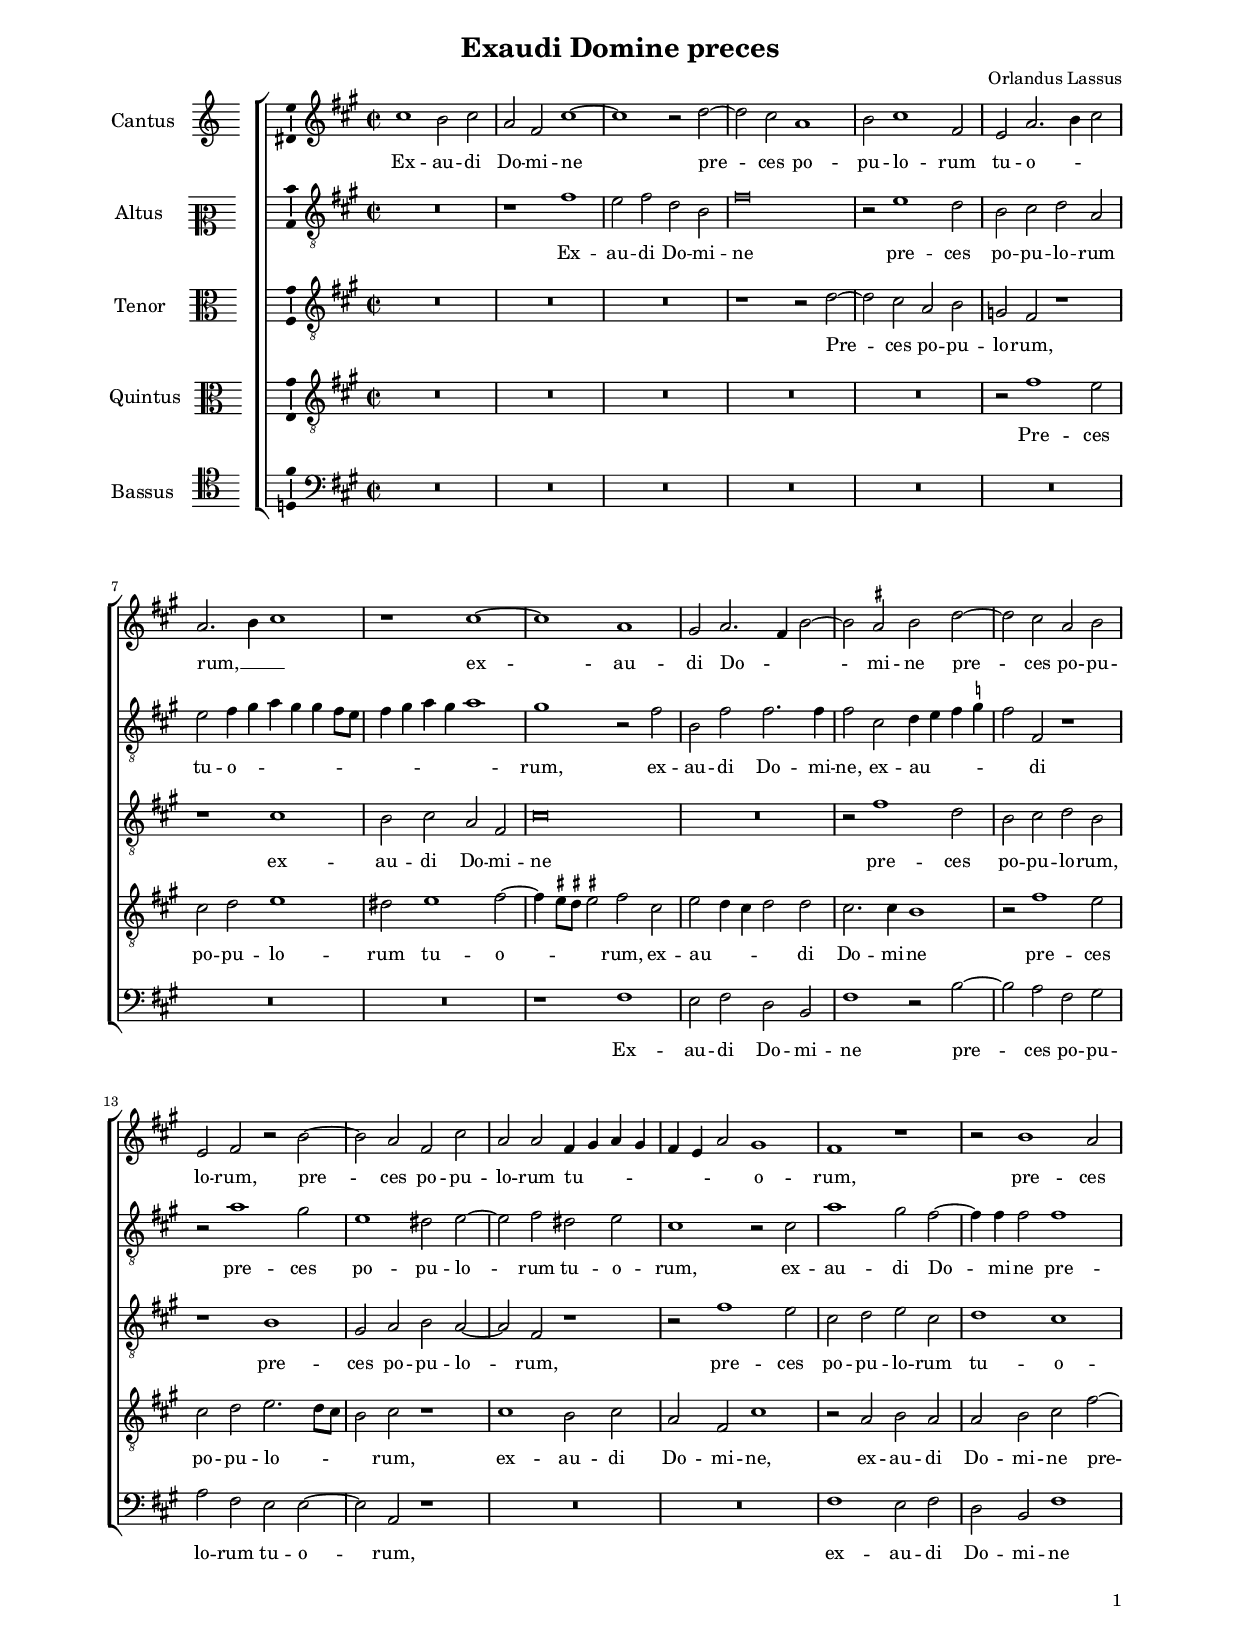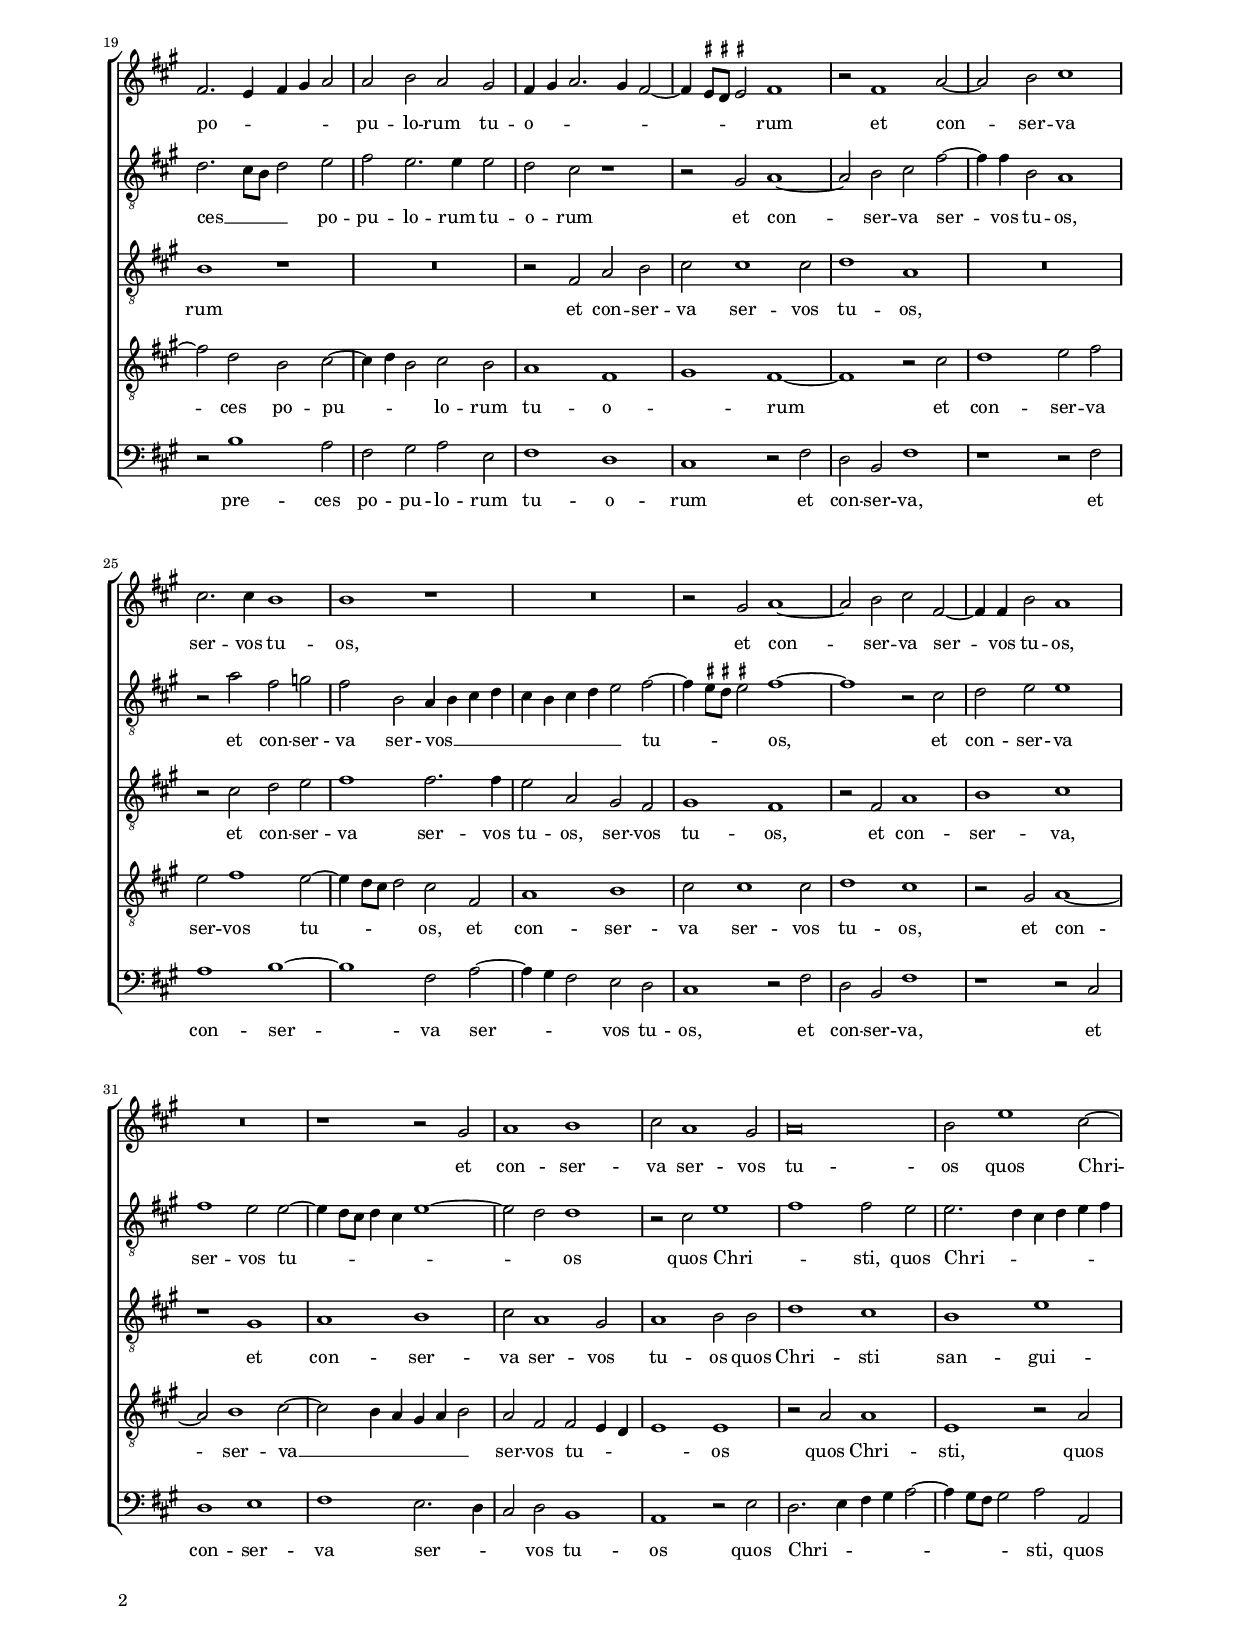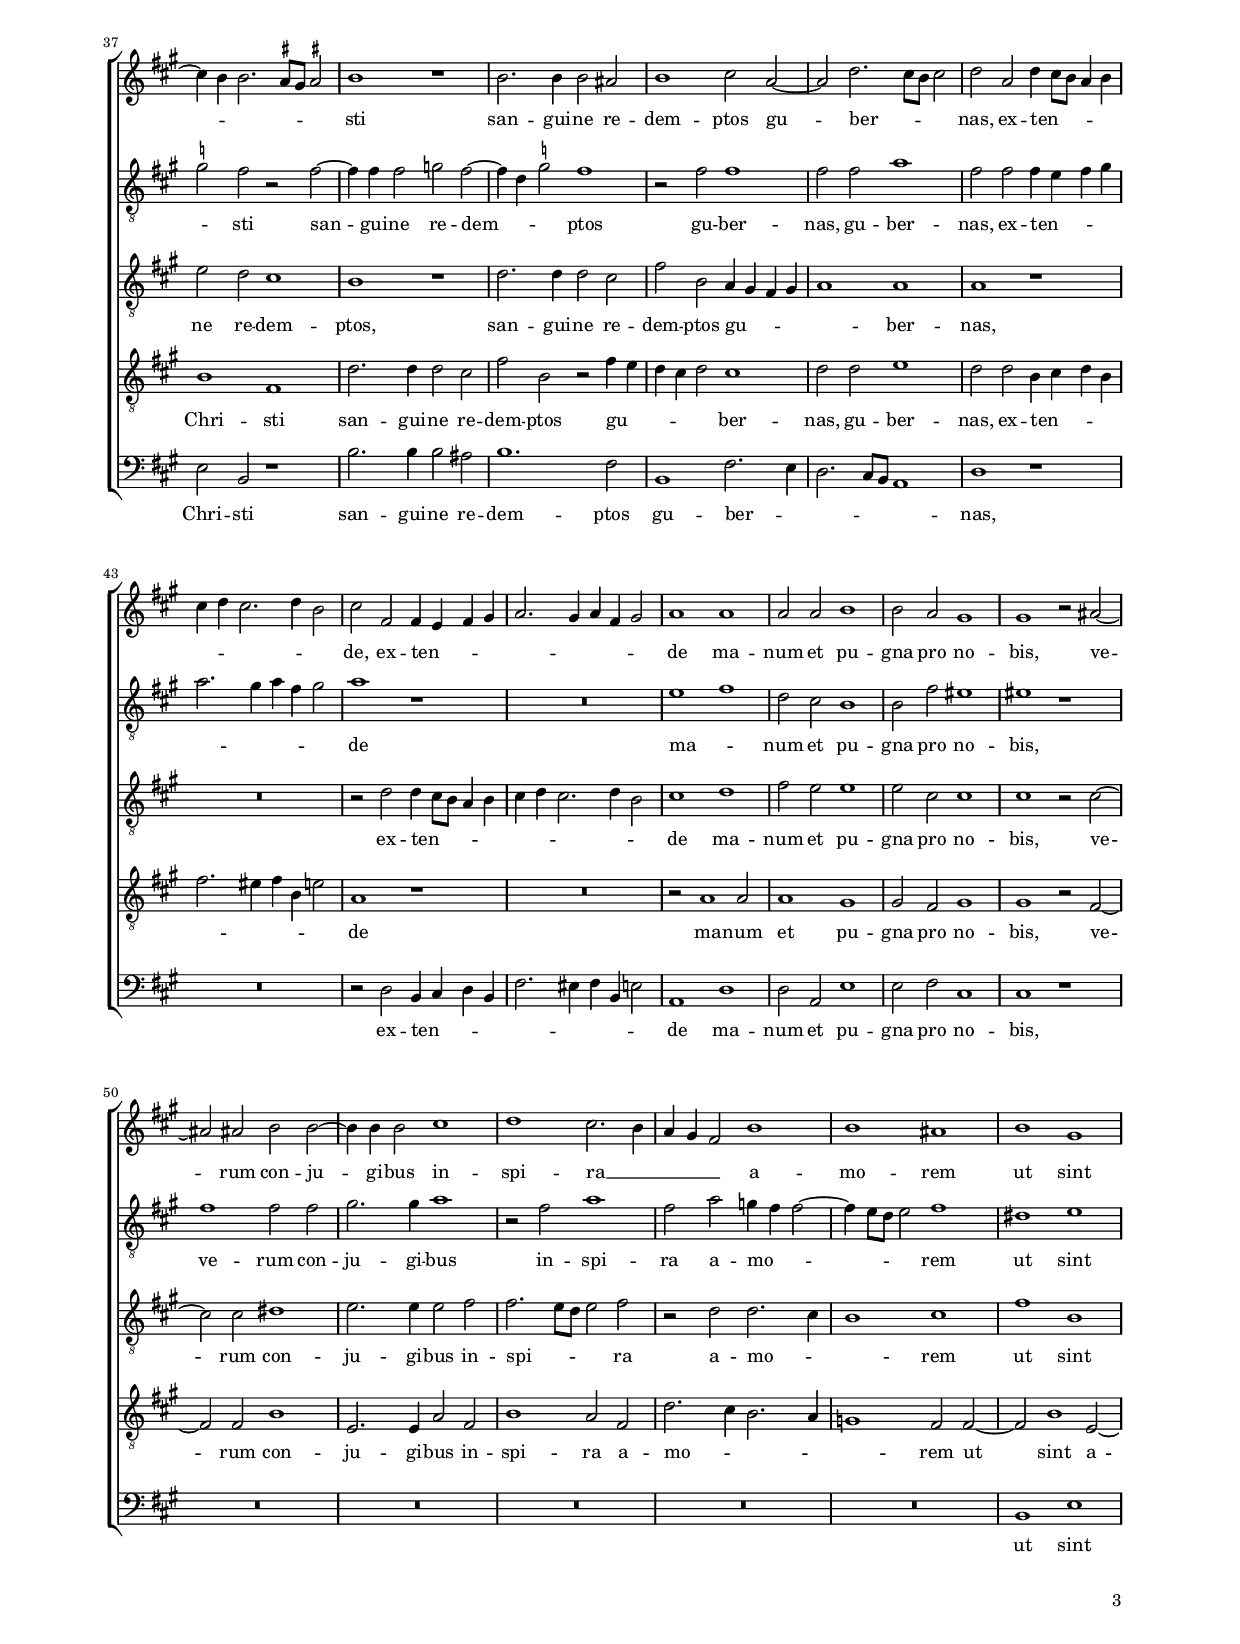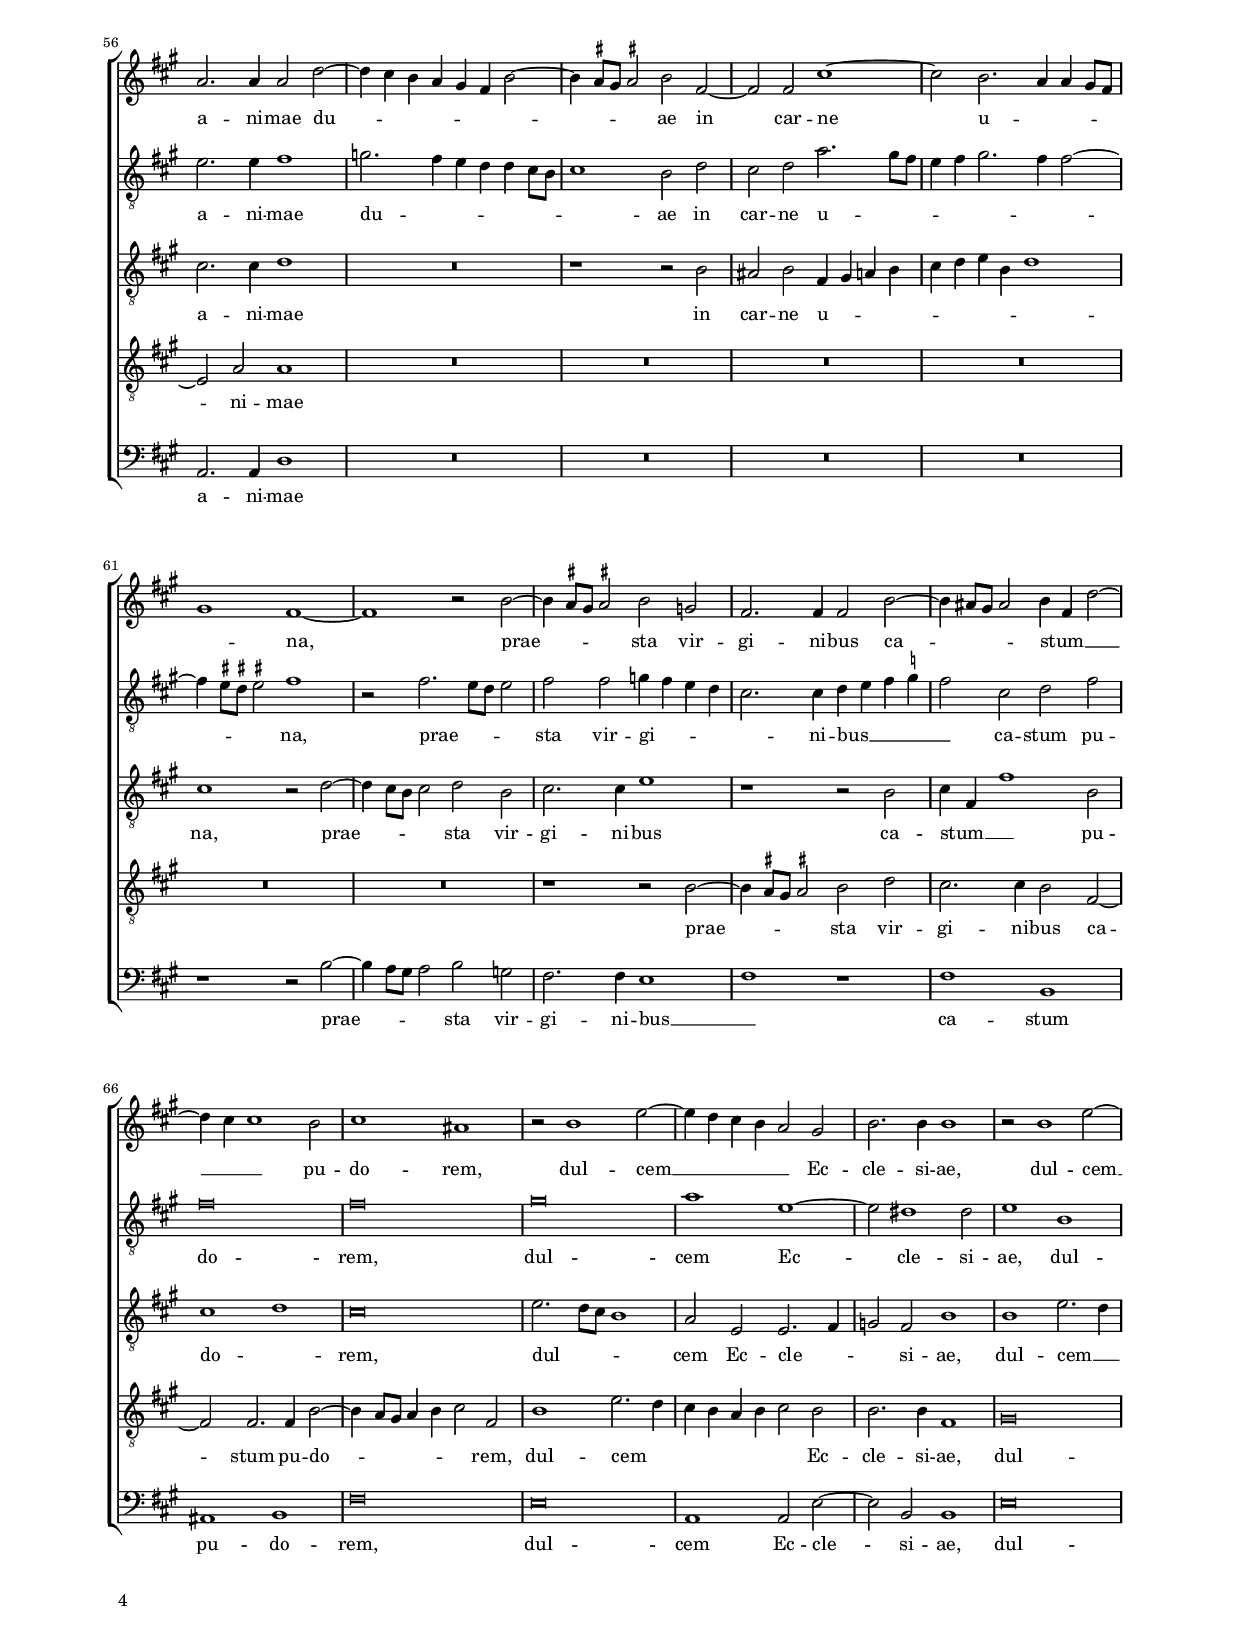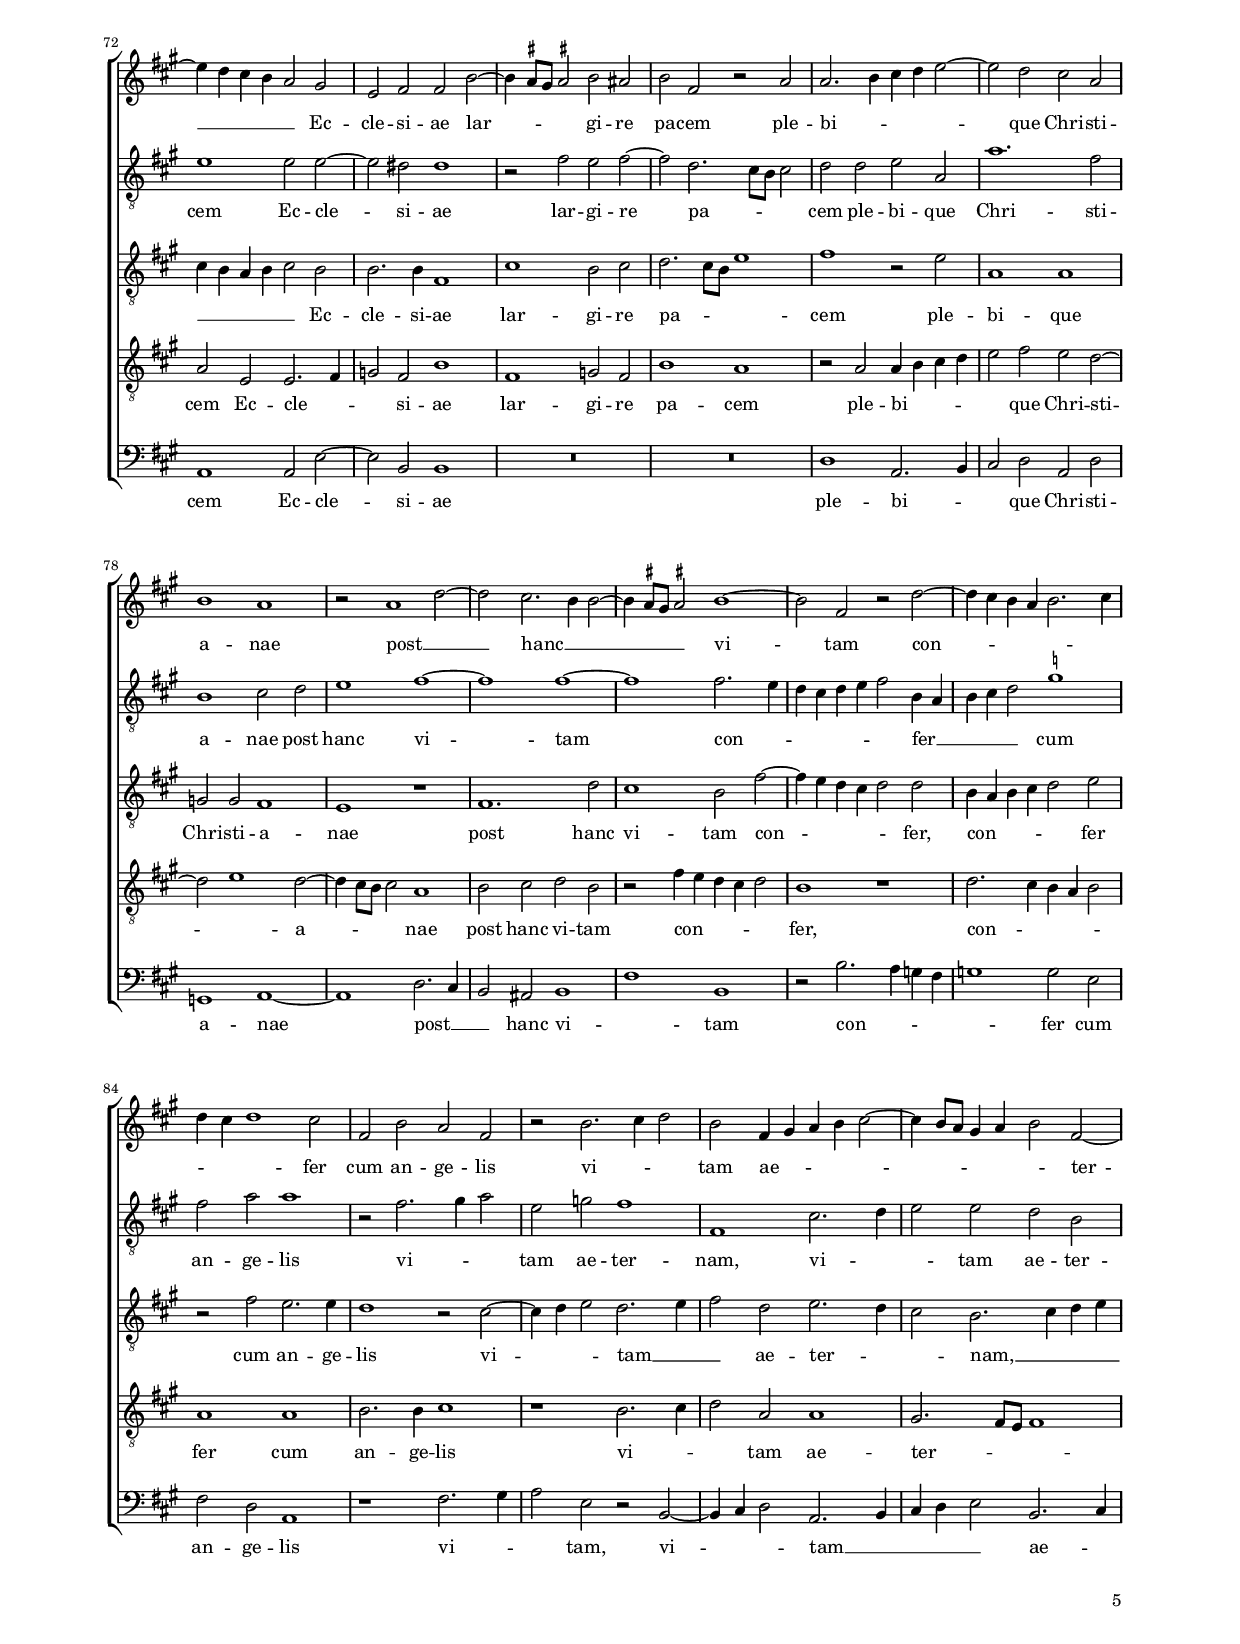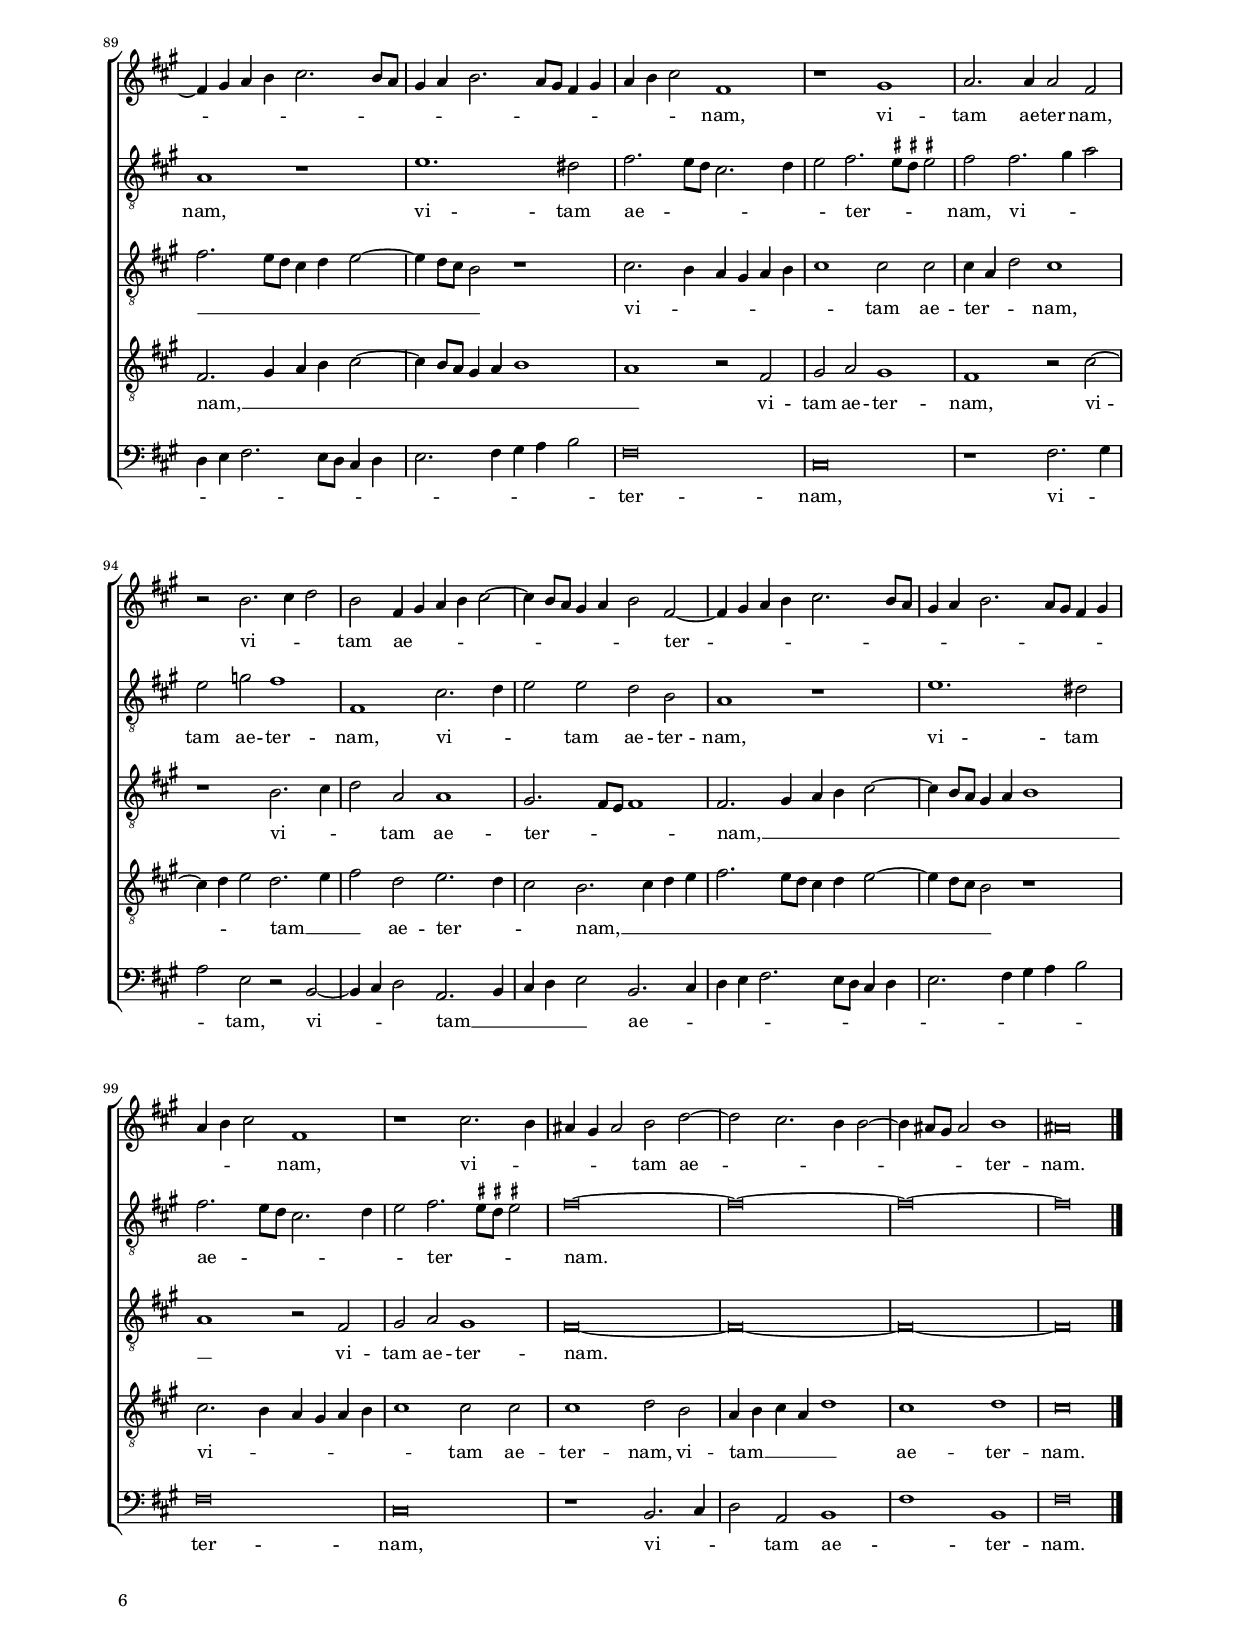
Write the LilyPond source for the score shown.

\header
{
  title="Exaudi Domine preces"
  composer="Orlandus Lassus"
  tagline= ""
}

\version "2.22.0"
\include "deutsch.ly"
#(set-global-staff-size 15)
#(ly:set-option 'point-and-click #f)

	
\paper
	{
	top-margin = 1.8 \cm
	bottom-margin = 1.2 \cm
	left-margin = 2 \cm
	right-margin = 2 \cm
	ragged-bottom = ##f
	ragged-last-bottom = ##f
	print-page-number = ##f
	system-system-spacing = #'((basic-distance . 17) (minimum-distance . 14) (padding . 7) (strechability . 150))
    oddFooterMarkup=\markup   \fill-line { "" \fromproperty #'page:page-number-string }
    evenFooterMarkup=\markup  \fill-line { \fromproperty #'page:page-number-string "" }
    last-bottom-spacing = #'((basic-distance . 12) (minimum-distance . 7) (padding . 4))
	systems-per-page = 3
    page-count = 6
%	min-systems-per-page = 3
	}

	
global = {
	\key c \major
	\time 2/2 \set Score.measureLength = #(ly:make-moment 2/1)
    \set Score.tempoHideNote = ##t
    \tempo 2 = 90
	\skip 1*2*104 \bar "|."
	}

	ficta = { \once \set suggestAccidentals = ##t }
	
	forget = #(define-music-function (music) (ly:music?) #{
		\accidentalStyle forget
		$music
		\accidentalStyle default
		#})
    
    m = \melisma
	me = \melismaEnd



incipitcantus = \markup { \score {
	{
	\set Staff.instrumentName = \markup { \fontsize #1 "Cantus" }
	\key c \major
	\clef violin
	s4 \bar ""
	}
	\layout  {
	raggedright = ##t
	indent = 1.6 \cm
	line-width = 2.4\cm
	\context { \Staff \remove Time_signature_engraver }
	\override Staff.Clef.Y-extent = #'(0 . 0)
	}} \hspace #1 }
	
      
incipitaltus = \markup { \score {
	{
	\set Staff.instrumentName = \markup { \fontsize #1 "Altus" }
	\key c \major
	\clef mezzosoprano
	s4 \bar ""
	}
	\layout  {
	raggedright = ##t
	indent = 1.6 \cm
	line-width = 2.4\cm
	\context { \Staff \remove Time_signature_engraver }
	\override Staff.Clef.Y-extent = #'(0 . 0)
	}} \hspace #1 }


incipittenor = \markup { \score {
	{
	\set Staff.instrumentName = \markup { \fontsize #1 "Tenor" }
	\key c \major
	\clef alto
	s4 \bar ""
	}
	\layout  {
	raggedright = ##t
	indent = 1.6 \cm
	line-width = 2.4\cm
	\context { \Staff \remove Time_signature_engraver }
	\override Staff.Clef.Y-extent = #'(0 . 0)
	}} \hspace #1 }
      
      
incipitquintus = \markup { \score {
	{
	\set Staff.instrumentName = \markup { \fontsize #1 "Quintus" }
	\key c \major
	\clef alto
	s4 \bar ""
	}
	\layout  {
	raggedright = ##t
	indent = 1.6 \cm
	line-width = 2.4\cm
	\context { \Staff \remove Time_signature_engraver }
	\override Staff.Clef.Y-extent = #'(0 . 0)
	}} \hspace #1 }
      
      
incipitbassus = \markup { \score {
	{
	\set Staff.instrumentName = \markup { \fontsize #1 "Bassus" }
	\key c \major
	\clef tenor
	s4 \bar ""
	}
	\layout  {
	raggedright = ##t
	indent = 1.6 \cm
	line-width = 2.4\cm
	\context { \Staff \remove Time_signature_engraver }
	\override Staff.Clef.Y-extent = #'(0 . 0)
	}} \hspace #1 }


cantus = \relative c''
	{
	e1 d2 e
	c2 a e'1~
	e1 r2 f~
	f2 e c1
%5
	d2 e1 a,2 |
	g2 c2. \m d4 e2 \me
	c2. \m d4 e1 \me
	r1 e~
	e1 c
%10
	h2 c2. \m a4 d2~ |
	d2 \me \ficta cis d f~
	f2 e c d
	g,2 a r d~
	d2 c a e'
%15
	c2 c a4 \m h c h |
	a4 g c2 \me h1
	a1 r
	r2 d1 c2
	a2. \m g4 a h c2 \me
%20
	c2 d c h |
	a4 \m h c2. h4 a2~
	a4 \ficta gis8 \ficta fis \ficta gis!2 \me a1
	r2 a1 c2~
	c2 d e1
%25
	e2. e4 d1 |
	d1 r
	R\breve
	r2 h c1~
	c2 d e a,~
%30
	a4 a d2 c1 |
	R\breve
	r1 r2 h
	c1 d
	e2 c1 h2
%35
	c\breve |
	d2 g1 e2~
	e4 \m d d2. \ficta cis8 h \ficta cis!2 \me
	d1 r
	d2. d4 d2 cis
%40
	d1 e2 c~ |
	c2 f2. \m e8 d e2 \me
	f2 c f4 \m e8 d c4 d
	e4 f e2. f4 d2 \me
	e2 a, a4 \m g a h
%45
	c2. h4 c a h2 \me |
	c1 c
	c2 c d1
	d2 c h1
	h1 r2 cis~
%50
	cis cis d d~ |
	d4 d d2 e1
	f1 e2. \m d4
	c4 h a2 \me d1
	d1 cis
%55
	d1 h |
	c2. c4 c2 f~
	f4 \m e d c h a d2~
	d4 \ficta cis8 h \ficta cis!2 \me d a~
	a2 a e'1~
%60
	e2 d2. \m c4 c h8 a |
	h1 \me a~
	a1 r2 d~
	d4 \m \ficta cis8 h \ficta cis!2 \me d b
	a2. a4 a2 d~
%65
	d4 \m cis8 h cis2 \me d4 \m a f'2~ |
	f4 e e1 \me d2
	e1 cis
	r2 d1 g2~
	g4 \m f e d c2 \me h
%70
	d2. d4 d1 |
	r2 d1 g2~
	g4 \m f e d c2 \me h
	g2 a a d~
	d4 \m \ficta cis8 h \ficta cis!2 \me d cis!
%75
	d2 a r c |
	c2. \m d4 e f g2~
	g2 \me f e c
	d1 c
	r2 c1 \m f2~
%80
	f2 \me e2. \m d4 d2~ |
	d4 \ficta cis8 h \ficta cis!2 \me d1~
	d2 a r f'~
	f4 \m e d c d2. e4
	f4 e f1 \me e2
%85
	a,2 d c a |
	r2 d2. \m e4 f2 \me
	d2 a4 \m h c d e2~
	e4 d8 c h4 c d2 \me a~
	a4 \m h c d e2. d8 c
%90
	h4 c d2. c8 h a4 h |
	c4 d e2 \me a,1
	r1 h
	c2. c4 c2 a
	r2 d2. \m e4 f2 \me
%95
	d2 a4 \m h c d e2~ |
	e4 d8 c h4 c d2 \me a2~
	a4 \m h c d e2. d8 c
	h4 c d2. c8 h a4 h
	c4 d e2 \me a,1
%100
	r1 e'2. \m d4 |
	cis4 h cis2 \me d f~
	f2 \m e2. d4 d2~
	d4 cis8 h cis2 \me d1
	cis\breve |
	}


altus = \relative c'
	{
	R\breve
	r1 a'
	g2 a f d
	a'\breve
%5
	r2 g1 f2 |
	d2 e f c
	g'2 a4 \m h c h h a8 g
	a4 h c h c1 \me
	h1 r2 a
%10
	d,2 a' a2. a4 |
	a2 e f4 \m g a \ficta b
	a2 \me a, r1
	r2 c'1 h2
	g1 fis2 g~
%15
	g2 a fis g |
	e1 r2 e
	c'1 h2 a~
	a4 a a2 a1
	f2. \m e8 d f2 \me g
%20
	a2 g2. g4 g2 |
	f2 e r1
	r2 h c1~
	c2 d e a~
	a4 a d,2 c1
%25
	r2 c' a b |
	a2 d, c4 \m d e f
	e4 d e f g2 \me a~
	a4 \m \ficta gis8 \ficta fis \ficta gis!2 \me a1~
	a1 r2 e
%30
	f2 g g1 |
	a1 g2 g~
	g4 \m f8 e f4 e g1~
	g2 f \me f1
	r2 e g1 \m
%35
	a1 \me a2 g |
	g2. \m f4 e f g a
	\ficta b2 \me a r a~
	a4 a a2 b a~
	a4 \m f \ficta b2 \me a1
%40
	r2 a a1 |
	a2 a c1
	a2 a a4 \m g a h
	c2. h4 c a h2 \me
	c1 r
%45
	R\breve |
	g1 \m a \me
	f2 e d1
	d2 a' gis1
	gis1 r
%50
	a1 a2 a |
	h2. h4 c1
	r2 a c1
	a2 c b4 \m a a2~
	a4 g8 f g2 \me a1
%55
	fis1 g |
	g2. g4 a1
	b2. \m a4 g f f e8 d
	e1 \me d2 f
	e2 f c'2. \m h8 a
%60
	g4 a h2. a4 a2~
	a4 \ficta gis8 \ficta fis \ficta gis!2 \me a1
	r2 a2. \m g8 f g2 \me
	a2 a b4 \m a g f
	e2. \me e4 f \m g a \ficta b
%65
	a2 \me e f a |
	a\breve
	a\breve
	h\breve
	c1 g~
%70
	g2 fis1 fis2 |
	g1 d
	g1 g2 g~
	g2 fis fis1
	r2 a g a~
%75
	a2 f2. \m e8 d e2 \me|
	f2 f g c,
	c'1. a2
	d,1 e2 f
	g1 a~
%80
	a1 a~ |
	a1 a2. \m g4
	f4 e f g a2 \me d,4 \m c
	d4 e f2 \me \ficta b1
	a2 c c1
%85
	r2 a2. \m h4 c2 \me |
	g2 b a1
	a,1 e'2. \m f4
	g2 \me g f d
	c1 r
%90
	g'1. fis2 |
	a2. \m g8 f e2. f4
	g2 \me a2. \m \ficta gis8 \ficta fis \ficta gis!2 \me
	a2 a2. \m h4 c2 \me
	g2 b a1
%95
	a,1 e'2. \m f4 |
	g2 \me g f d
	c1 r
	g'1. fis2
	a2. \m g8 f e2. f4
%100
	g2 \me a2. \m \ficta gis8 \ficta fis \ficta gis!2 \me |
	a\breve~
	a\breve~
	a\breve~
	a\breve |
	}


tenor = \relative c'
	{
	R\breve
	R\breve
	R\breve
	r1 r2 f~
%5
	f2 e c d |
	b2 a r1
	r1 e'
	d2 e c a
	e'\breve
%10
	R\breve |
	r2 a1 f2
	d2 e f d
	r1 d
	h2 c d c~
%15
	c2 a r1 |
	r2 a'1 g2
	e2 f g e
	f1 e
	d1 r
%20
	R\breve |
	r2 a c d
	e2 e1 e2
	f1 c
	R\breve
%25
	r2 e f g |
	a1 a2. a4
	g2 c, h a
	h1 a
	r2 a c1
%30
	d1 e |
	r1 h
	c1 d
	e2 c1 h2
	c1 d2 d
%35
	f1 e |
	d1 g
	g2 f e1
	d1 r
	f2. f4 f2 e
%40
	a2 d, c4 \m h a h |
	c1 \me c
	c1 r
	R\breve
	r2 f f4 \m e8 d c4 d
%45
	e4 f e2. f4 d2 \me |
	e1 f
	a2 g g1
	g2 e e1
	e1 r2 e~
%50
	e2 e fis1 |
	g2. g4 g2 a
	a2. \m g8 f g2 \me a
	r2 f f2. \m e4
	d1 \me e
%55
	a1 d, |
	e2. e4 f1
	R\breve
	r1 r2 d
	cis2 d a4 \m h c d
%60
	e4 f g d f1 \me |
	e1 r2 f~
	f4 \m e8 d e2 \me f d
	e2. e4 g1
	r1 r2 d
%65
	e4 \m a, a'1 \me d,2 |
	e1 \m f \me
	e\breve
	g2. \m f8 e d1 \me
	c2 g g2. \m a4
%70
	b2 \me a d1 |
	d1 g2. \m f4
	e4 d c d e2 \me d
	d2. d4 a1
	e'1 d2 e
%75
	f2. \m e8 d g1 \me |
	a1 r2 g
	c,1 c
	b2 b a1
	g1 r
%80
	a1. f'2 |
	e1 d2 a'~
	a4 \m g f e f2 \me f
	d4 \m c d e f2 \me g
	r2 a g2. g4
%85
	f1 r2 e~ |
	e4 \m f g2 \me f2. \m g4
	a2 \me f g2. \m f4
	e2 \me d2. \m e4 f g
	a2. g8 f e4 f g2~
%90
	g4 f8 e d2 \me r1 |
	e2. \m d4 c h c d
	e1 \me e2 e
	e4 \m c f2 \me e1
	r1 d2. \m e4
%95
	f2 \me c c1 |
	h2. \m a8 g a1 \me
	a2. \m h4 c d e2~
	e4 d8 c h4 c d1
	c1 \me r2 a
%100
	h2 c h1 |
	a\breve~
	a\breve~
	a\breve~
	a\breve |
	}

	
quintus = \relative c'
	{
	R\breve
	R\breve
	R\breve
	R\breve
%5
	R\breve |
	r2 a'1 g2
	e2 f g1
	fis2 g1 a2~
	a4 \m \ficta gis8 \ficta fis \ficta gis!2 \me a e
%10
	g2 \m f4 e f2 \me f |
	e2. e4 d1
	r2 a'1 g2
	e2 f g2. \m f8 e
	d2 \me e r1
%15
	e1 d2 e |
	c2 a e'1
	r2 c d c
	c2 d e a~
	a2 f d e~
%20
	e4 \m f d2 \me e d |
	c1 a \m
	h1 \me a~
	a1 r2 e'
	f1 g2 a
%25
	g2 a1 g2~ |
	g4 \m f8 e f2 \me e a,
	c1 d
	e2 e1 e2
	f1 e
%30
	r2 h c1~ |
	c2 d1 e2~
	e2 \m d4 c h c d2 \me
	c2 a a \m g4 f
	g1 \me g
%35
	r2 c c1 |
	g1 r2 c
	d1 a
	f'2. f4 f2 e
	a2 d, r a'4 \m g
%40
	f4 e f2 \me e1 |
	f2 f g1
	f2 f d4 \m e f d
	a'2. gis4 a d, g2 \me
	c,1 r
%45
	R\breve |
	r2 c1 c2
	c1 h
	h2 a h1
	h1 r2 a~
%50
	a2 a d1 |
	g,2. g4 c2 a
	d1 c2 a
	f'2. \m e4 d2. c4
	b1 \me a2 a~
%55
	a2 d1 g,2~ |
	g2 c c1
	R\breve
	R\breve
	R\breve
%60
	R\breve |
	R\breve
	R\breve
	r1 r2 d~
	d4 \m \ficta cis8 h \ficta cis!2 \me d f
%65
	e2. e4 d2 a~ |
	a2 a2. a4 d2~
	d4 \m c8 h c4 d e2 \me a,
	d1 g2. \m f4
	e4 d c d e2 \me d
%70
	d2. d4 a1 |
	h\breve
	c2 g g2. \m a4
	b2 \me a d1
	a1 b2 a
%75
	d1 c |
	r2 c c4 \m d e f
	g2 \me a g f~
	f2 \m g1 \me f2~
	f4 \m e8 d e2 \me c1
%80
	d2 e f d |
	r2 a'4 \m g f e f2 \me
	d1 r
	f2. \m e4 d c d2 \me
	c1 c
%85
	d2. d4 e1 |
	r1 d2. \m e4
	f2 \me c c1
	h2. \m a8 g a1 \me
	a2. \m h4 c d e2~
%90
	e4 d8 c h4 c d1 |
	c1 \me r2 a
	h2 c h1
	a1 r2 e'~
	e4 \m f g2 \me f2. \m g4
%95
	a2 \me f g2. \m f4 |
	e2 \me d2. \m e4 f g
	a2. g8 f e4 f g2~
	g4 f8 e d2 \me r1
	e2. \m d4 c h c d
%100
	e1 \me e2 e |
	e1 f2 d
	c4 \m d e c f1 \me
	e1 f
	e\breve |
	}


bassus = \relative c
	{
	R\breve
	R\breve
	R\breve
	R\breve
%5
	R\breve |
	R\breve
	R\breve
	R\breve
	r1 a'
%10
	g2 a f d |
	a'1 r2 d~
	d2 c a h
	c2 a g g~
	g2 c, r1
%15
	R\breve |
	R\breve
	a'1 g2 a
	f2 d a'1
	r2 d1 c2
%20
	a2 h c g |
	a1 f
	e1 r2 a
	f2 d a'1
	r1 r2 a
%25
	c1 d~ |
	d1 a2 c~
	c4 \m h a2 \me g f
	e1 r2 a
	f2 d a'1
%30
	r1 r2 e |
	f1 g
	a1 g2. \m f4
	e2 \me f d1
	c1 r2 g'
%35
	f2. \m g4 a h c2~ |
	c4 h8 a h2 \me c c,
	g'2 d r1
	d'2. d4 d2 cis
	d1. a2
%40
	d,1 a'2. \m g4 |
	f2. e8 d c1 \me
	f1 r
	R\breve
	r2 f d4 \m e f d
%45
	a'2. gis4 a d, g2 \me |
	c,1 f
	f2 c g'1
	g2 a e1
	e1 r
%50
	R\breve |
	R\breve
	R\breve
	R\breve
	R\breve
%55
	d1 g |
	c,2. c4 f1
	R\breve
	R\breve
	R\breve
%60
	R\breve |
	r1 r2 d'~
	d4 \m c8 h c2 \me d b
	a2. a4 g1 \m
	a1 \me r
%65
	a1 d, |
	cis1 d
	a'\breve
	g\breve
	c,1 c2 g'~
%70
	g2 d d1 |
	g\breve
	c,1 c2 g'~
	g2 d d1
	R\breve
%75
	R\breve |
	f1 c2. \m d4
	e2 \me f c f
	b,1 c~
	c1 f2. \m e4
%80
	d2 \me cis d1 \m |
	a'1 \me d,
	r2 d'2. \m c4 b a
	b1 \me b2 g
	a2 f c1
%85
	r1 a'2. \m h4 |
	c2 \me g r d~
	d4 \m e f2 \me c2. \m d4
	e4 f g2 \me d2. \m e4
	f4 g a2. g8 f e4 f
%90
	g2. a4 h c d2 \me |
	a\breve
	e\breve
	r1 a2. \m h4
	c2 \me g r d~
%95
	d4 \m e f2 \me c2. \m d4 |
	e4 f g2 \me d2. \m e4
	f4 g a2. g8 f e4 f
	g2. a4 h c d2 \me
	a\breve
%100
	e\breve |
	r1 d2. \m e4
	f2 \me c d1 \m
	a'1 \me d,
	a'\breve |
	}

lyricscantus = \lyricmode {
	Ex -- au -- di Do -- mi -- ne pre -- ces po -- pu -- lo -- rum tu -- o -- rum, __
	ex -- au -- di Do -- mi -- ne pre -- ces po -- pu -- lo -- rum,
	pre -- ces po -- pu -- lo -- rum tu -- o -- rum,
	pre -- ces po -- pu -- lo -- rum tu -- o -- rum
	et con -- ser -- va ser -- vos tu -- os,
	et con -- ser -- va ser -- vos tu -- os,
	et con -- ser -- va ser -- vos tu -- os
	quos Chri -- sti san -- gui -- ne re -- dem -- ptos gu -- ber -- nas,
	ex -- ten -- de,
	ex -- ten -- de ma -- num et pu -- gna pro no -- bis,
	ve -- rum con -- ju -- gi -- bus in -- spi -- ra __ a -- mo -- rem
	ut sint a -- ni -- mae du -- ae in car -- ne u -- na,
	prae -- sta vir -- gi -- ni -- bus ca -- stum __ pu -- do -- rem,
	dul -- cem __ Ec -- cle -- si -- ae,
	dul -- cem __ Ec -- cle -- si -- ae
	lar -- gi -- re pa -- cem ple -- bi -- que Chri -- sti -- a -- nae
	post __ hanc __ vi -- tam con -- fer cum an -- ge -- lis
	vi -- tam ae -- ter -- nam,
	vi -- tam ae -- ter -- nam,
	vi -- tam ae -- ter -- nam,
	vi -- tam ae -- ter -- nam.
	}


lyricsaltus = \lyricmode {
	Ex -- au -- di Do -- mi -- ne pre -- ces po -- pu -- lo -- rum tu -- o -- rum,
	ex -- au -- di Do -- mi -- ne,
	ex -- au -- di pre -- ces po -- pu -- lo -- rum tu -- o -- rum,
	ex -- au -- di Do -- mi -- ne pre -- ces __ po -- pu -- lo -- rum tu -- o -- rum
	et con -- ser -- va ser -- vos tu -- os,
	et con -- ser -- va ser -- vos __ tu -- os,
	et con -- ser -- va ser -- vos tu -- os
	quos Chri -- sti,
	quos Chri -- sti san -- gui -- ne re -- dem -- ptos gu -- ber -- nas,
	gu -- ber -- nas,
	ex -- ten -- de ma -- num et pu -- gna pro no -- bis,
	ve -- rum con -- ju -- gi -- bus in -- spi -- ra a -- mo -- rem
	ut sint a -- ni -- mae du -- ae in car -- ne u -- na,
	prae -- sta vir -- gi -- ni -- bus __ ca -- stum pu -- do -- rem,
	dul -- cem Ec -- cle -- si -- ae,
	dul -- cem Ec -- cle -- si -- ae
	lar -- gi -- re pa -- cem ple -- bi -- que Chri -- sti -- a -- nae
	post hanc vi -- tam con -- fer __ cum an -- ge -- lis
	vi -- tam ae -- ter -- nam,
	vi -- tam ae -- ter -- nam,
	vi -- tam ae -- ter -- nam,
	vi -- tam ae -- ter -- nam,
	vi -- tam ae -- ter -- nam,
	vi -- tam ae -- ter -- nam.
	}


lyricstenor = \lyricmode {
	Pre -- ces po -- pu -- lo -- rum,
	ex -- au -- di Do -- mi -- ne pre -- ces po -- pu -- lo -- rum,
	pre -- ces po -- pu -- lo -- rum,
	pre -- ces po -- pu -- lo -- rum tu -- o -- rum
	et con -- ser -- va ser -- vos tu -- os,
	et con -- ser -- va ser -- vos tu -- os,
	ser -- vos tu -- os,
	et con -- ser -- va,
	et con -- ser -- va ser -- vos tu -- os
	quos Chri -- sti san -- gui -- ne re -- dem -- ptos,
	san -- gui -- ne re -- dem -- ptos gu -- ber -- nas,
	ex -- ten -- de ma -- num et pu -- gna pro no -- bis,
	ve -- rum con -- ju -- gi -- bus in -- spi -- ra a -- mo -- rem
	ut sint a -- ni -- mae in car -- ne u -- na,
	prae -- sta vir -- gi -- ni -- bus ca -- stum __ pu -- do -- rem,
	dul -- cem Ec -- cle -- si -- ae,
	dul -- cem __ Ec -- cle -- si -- ae
	lar -- gi -- re pa -- cem ple -- bi -- que Chri -- sti -- a -- nae
	post hanc vi -- tam con -- fer,
	con -- fer cum an -- ge -- lis
	vi -- tam __ ae -- ter -- nam, __
	vi -- tam ae -- ter -- nam,
	vi -- tam ae -- ter -- nam, __
	vi -- tam ae -- ter -- nam.
	}


lyricsquintus = \lyricmode {
	Pre -- ces po -- pu -- lo -- rum tu -- o -- rum,
	ex -- au -- di Do -- mi -- ne pre -- ces po -- pu -- lo -- rum,
	ex -- au -- di Do -- mi -- ne,
	ex -- au -- di Do -- mi -- ne pre -- ces po -- pu -- lo -- rum tu -- o -- rum
	et con -- ser -- va ser -- vos tu -- os,
	et con -- ser -- va ser -- vos tu -- os,
	et con -- ser -- va __ ser -- vos tu -- os
	quos Chri -- sti,
	quos Chri -- sti san -- gui -- ne re -- dem -- ptos gu -- ber -- nas,
	gu -- ber -- nas,
	ex -- ten -- de ma -- num et pu -- gna pro no -- bis,
	ve -- rum con -- ju -- gi -- bus in -- spi -- ra a -- mo -- rem
	ut sint a -- ni -- mae
	prae -- sta vir -- gi -- ni -- bus ca -- stum pu -- do -- rem,
	dul -- cem Ec -- cle -- si -- ae,
	dul -- cem Ec -- cle -- si -- ae
	lar -- gi -- re pa -- cem ple -- bi -- que Chri -- sti -- a -- nae
	post hanc vi -- tam con -- fer,
	con -- fer cum an -- ge -- lis
	vi -- tam ae -- ter -- nam, __
	vi -- tam ae -- ter -- nam,
	vi -- tam __ ae -- ter -- nam, __
	vi -- tam ae -- ter -- nam,
	vi -- tam __ ae -- ter -- nam.
	}


lyricsbassus = \lyricmode {
	Ex -- au -- di Do -- mi -- ne pre -- ces po -- pu -- lo -- rum tu -- o -- rum,
	ex -- au -- di Do -- mi -- ne pre -- ces po -- pu -- lo -- rum tu -- o -- rum
	et con -- ser -- va,
	et con -- ser -- va ser -- vos tu -- os,
	et con -- ser -- va,
	et con -- ser -- va ser -- vos tu -- os
	quos Chri -- sti,
	quos Chri -- sti san -- gui -- ne re -- dem -- ptos gu -- ber -- nas,
	ex -- ten -- de ma -- num et pu -- gna pro no -- bis,
	ut sint a -- ni -- mae
	prae -- sta vir -- gi -- ni -- bus __ ca -- stum pu -- do -- rem,
	dul -- cem Ec -- cle -- si -- ae,
	dul -- cem Ec -- cle -- si -- ae
	ple -- bi -- que Chri -- sti -- a -- nae
	post __ hanc vi -- tam con -- fer cum an -- ge -- lis
	vi -- tam,
	vi -- tam __ ae -- ter -- nam,
	vi -- tam,
	vi -- tam __ ae -- ter -- nam,
	vi -- tam ae -- ter -- nam.
	}


\score
{  
    \transpose c a, {
	\new ChoirStaff \with { \override StaffGrouper.staff-staff-spacing.basic-distance = #12 }
	<<

	\new Staff << \global
	\new Voice="v1" {
		\set Staff.instrumentName=\incipitcantus
		\set Staff.midiInstrument = "reed organ"
		\clef violin
		\cantus }
	\new Lyrics \lyricsto "v1" {\lyricscantus }
	>>


	\new Staff << \global
	\new Voice="v2" {
		\set Staff.instrumentName=\incipitaltus
		\set Staff.midiInstrument = "reed organ"
        \clef "G_8"
		\altus}
	\new Lyrics \lyricsto "v2" {\lyricsaltus }
	>>


	\new Staff << \global
	\new Voice="v3" {
		\set Staff.instrumentName=\incipittenor
		\set Staff.midiInstrument = "reed organ"
		\clef "G_8"
		\tenor }
	\new Lyrics \lyricsto "v3" {\lyricstenor }
	>>


	\new Staff << \global
	\new Voice="v5" {
		\set Staff.instrumentName=\incipitquintus
		\set Staff.midiInstrument = "reed organ"
		\clef "G_8"
		\quintus}
	\new Lyrics \lyricsto "v5" {\lyricsquintus }
	>>


	\new Staff << \global
	\new Voice="v4" {
		\set Staff.instrumentName=\incipitbassus
		\set Staff.midiInstrument = "reed organ"
		\clef bass 
		\bassus }
	\new Lyrics \lyricsto "v4" {\lyricsbassus}
	>>
	>>
    } % transpose

	\layout
	{
	indent = 2.5\cm
	\context { \Lyrics \override VerticalAxisGroup.nonstaff-relatedstaff-spacing.padding = #1.4 }
%	\context { \Lyrics \override LyricText.font-size = #1 }
	\context { \Staff \override TimeSignature.break-visibility = #end-of-line-invisible }
	\context { \Staff \consists "Ambitus_engraver" }
%	\context { \Voice \override Slur.transparent = ##t }
	\context { \Score \override BarNumber.padding = #2 }
	\context { \Voice \override NoteHead.style = #'baroque }
	}

\midi
	{
	}
	
}


% EOF
